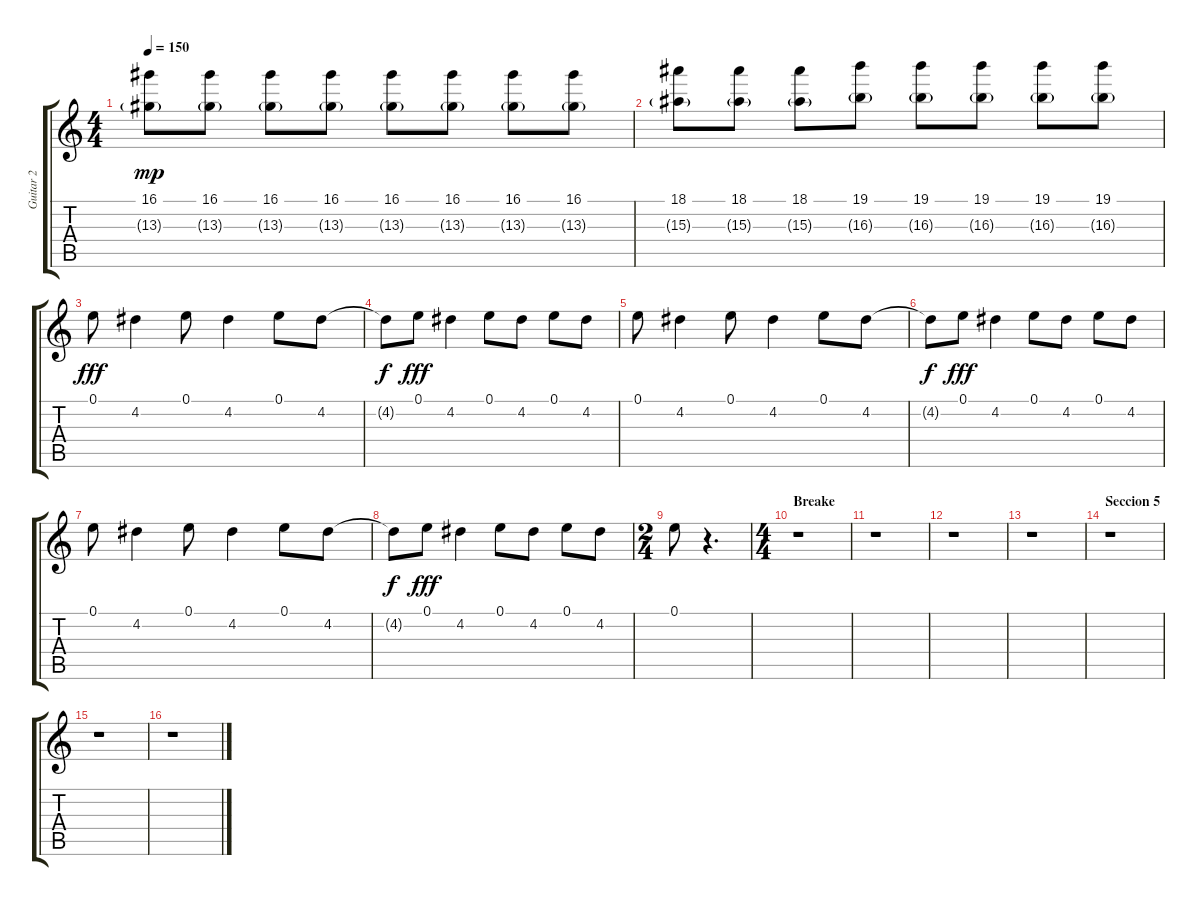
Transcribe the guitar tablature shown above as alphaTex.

\track ("Guitar 2" "Guitar 2") {instrument electricguitarclean}
\staff {score tabs}
\tuning (E4 B3 G3 D3 A2 E2) {hide}
\ts (4 4)
\tempo 150
\clef g2
\ks c
(16.1 13.3{g}).8{dy mp} (16.1 13.3{g}).8 (16.1 13.3{g}).8 (16.1 13.3{g}).8 (16.1 13.3{g}).8 (16.1 13.3{g}).8 (16.1 13.3{g}).8 (16.1 13.3{g}).8 |
(18.1 15.3{g}).8 (18.1 15.3{g}).8 (18.1 15.3{g}).8 (19.1 16.3{g}).8 (19.1 16.3{g}).8 (19.1 16.3{g}).8 (19.1 16.3{g}).8 (19.1 16.3{g}).8 |
0.1.8{dy fff instrument electricguitarclean} 4.2.4 0.1.8 4.2.4 0.1.8 4.2.8 |
4.2{t}.8{dy f} 0.1.8{dy fff} 4.2.4 0.1.8 4.2.8 0.1.8 4.2.8 |
0.1.8 4.2.4 0.1.8 4.2.4 0.1.8 4.2.8 |
4.2{t}.8{dy f} 0.1.8{dy fff} 4.2.4 0.1.8 4.2.8 0.1.8 4.2.8 |
0.1.8 4.2.4 0.1.8 4.2.4 0.1.8 4.2.8 |
4.2{t}.8{dy f} 0.1.8{dy fff} 4.2.4 0.1.8 4.2.8 0.1.8 4.2.8 |
\ts (2 4)
0.1.8 r.4{d} |
\ts (4 4)
\section ("" "Breake")
r.1 |
r.1 |
r.1 |
r.1 |
\section ("" "Seccion 5")
r.1 |
r.1 |
r.1
